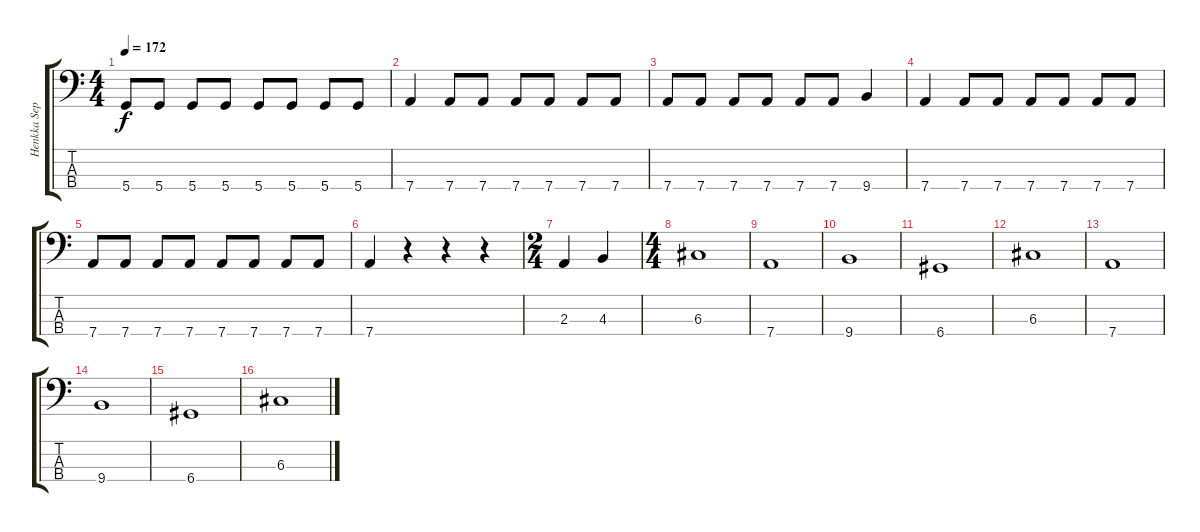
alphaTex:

\track ("Henkka Seppälä" "Henkka Sep") {instrument electricbasspick}
\staff {score tabs}
\tuning (F2 C2 G1 D1) {hide}
\ts (4 4)
\tempo 172
\clef f4
\ks c
5.4.8{dy f} 5.4.8 5.4.8 5.4.8 5.4.8 5.4.8 5.4.8 5.4.8 |
7.4.4 7.4.8 7.4.8 7.4.8 7.4.8 7.4.8 7.4.8 |
7.4.8 7.4.8 7.4.8 7.4.8 7.4.8 7.4.8 9.4.4 |
7.4.4 7.4.8 7.4.8 7.4.8 7.4.8 7.4.8 7.4.8 |
7.4.8 7.4.8 7.4.8 7.4.8 7.4.8 7.4.8 7.4.8 7.4.8 |
7.4.4 r.4 r.4 r.4 |
\ts (2 4)
2.3.4 4.3.4 |
\ts (4 4)
6.3.1 |
7.4.1 |
9.4.1 |
6.4.1 |
6.3.1 |
7.4.1 |
9.4.1 |
6.4.1 |
6.3.1
